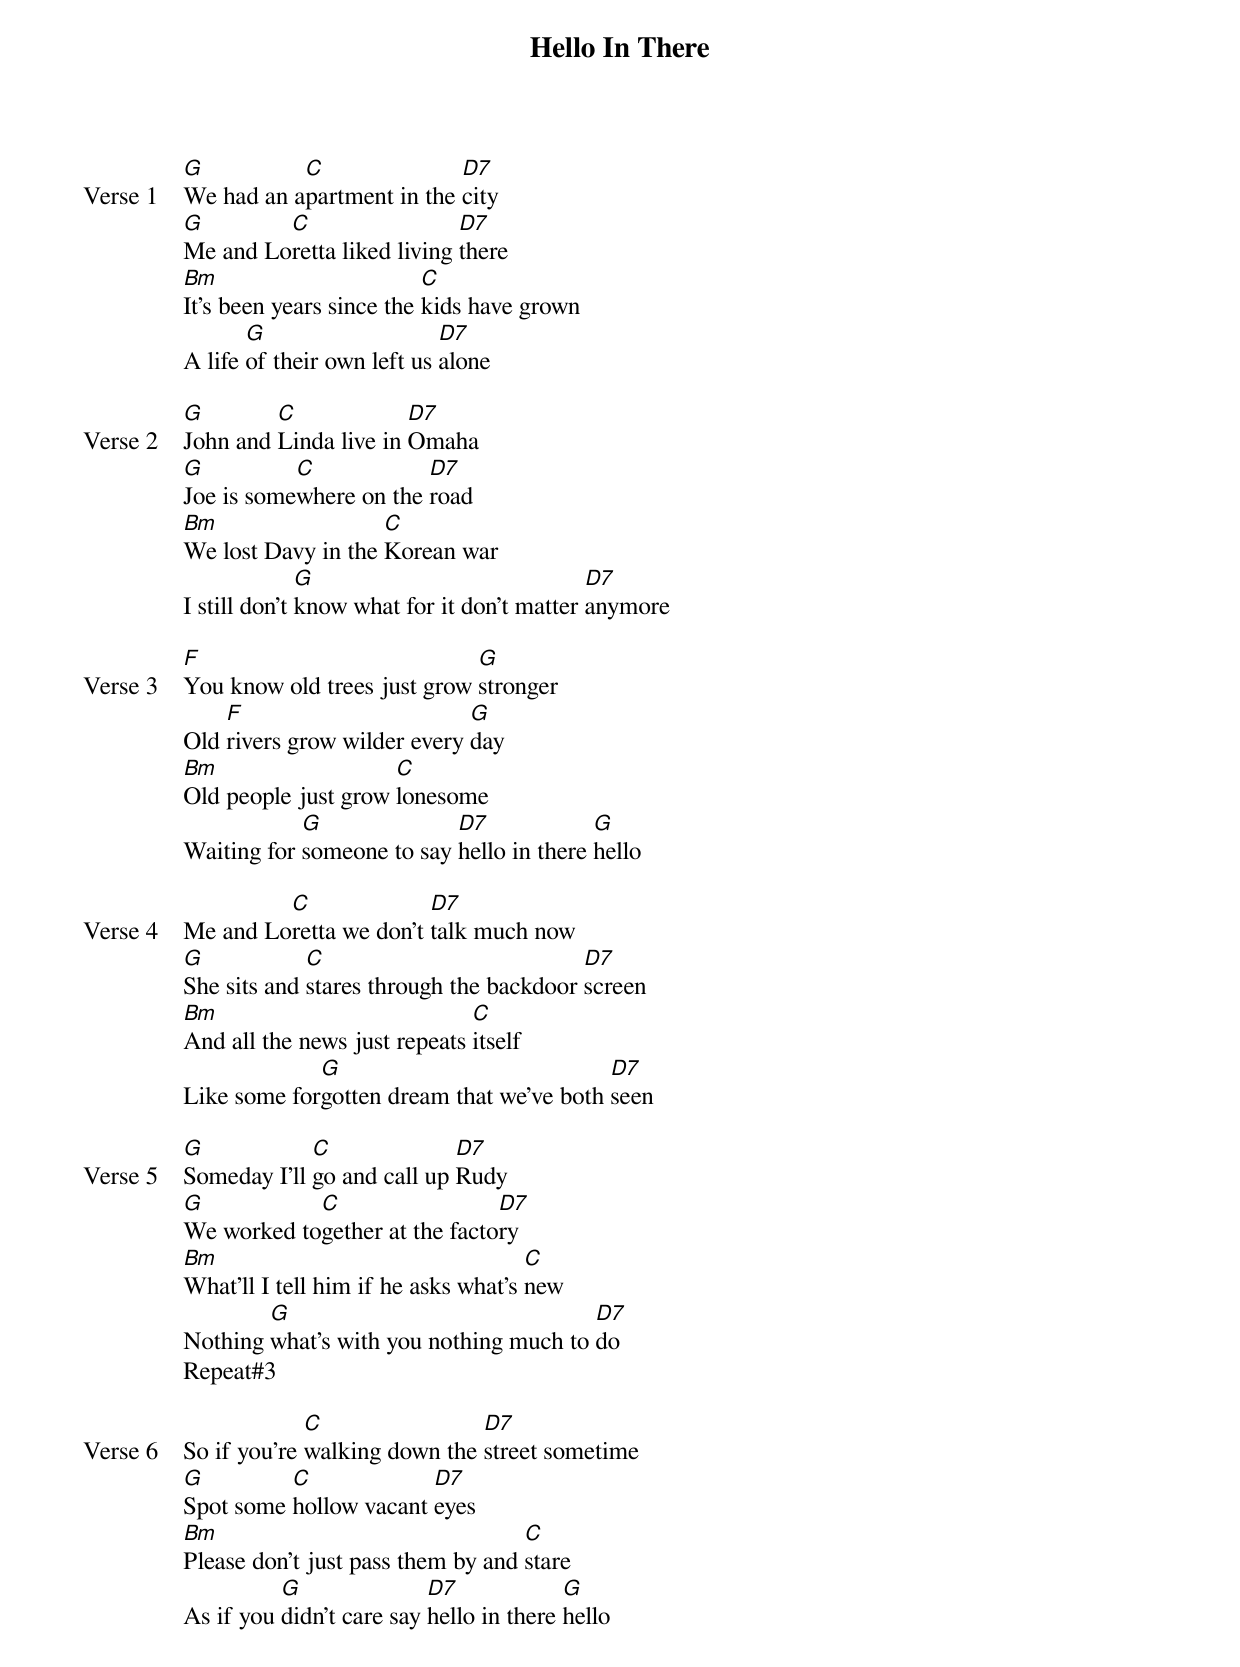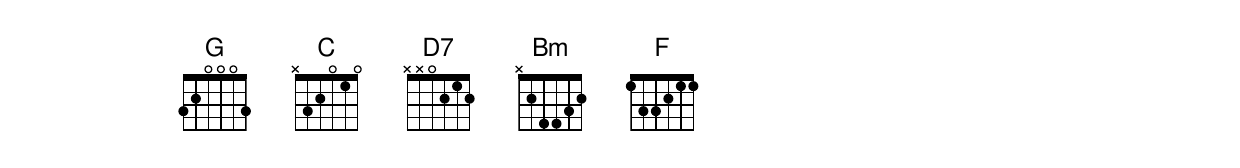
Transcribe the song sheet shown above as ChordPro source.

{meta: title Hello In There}
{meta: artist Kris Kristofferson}
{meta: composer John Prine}
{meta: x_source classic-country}
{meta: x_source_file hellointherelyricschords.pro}
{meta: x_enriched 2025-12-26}

{start_of_verse: Verse 1}
[G]We had an a[C]partment in the [D7]city
[G]Me and Lo[C]retta liked living [D7]there
[Bm]It's been years since the [C]kids have grown
A life [G]of their own left us [D7]alone
{end_of_verse}

{start_of_verse: Verse 2}
[G]John and [C]Linda live in [D7]Omaha
[G]Joe is some[C]where on the [D7]road
[Bm]We lost Davy in the [C]Korean war
I still don't [G]know what for it don't matter [D7]anymore
{end_of_verse}

{start_of_verse: Verse 3}
[F]You know old trees just grow [G]stronger
Old [F]rivers grow wilder every [G]day
[Bm]Old people just grow [C]lonesome
Waiting for [G]someone to say [D7]hello in there [G]hello
{end_of_verse}

{start_of_verse: Verse 4}
Me and Lo[C]retta we don't [D7]talk much now
[G]She sits and [C]stares through the backdoor [D7]screen
[Bm]And all the news just repeats [C]itself
Like some for[G]gotten dream that we've both [D7]seen
{end_of_verse}

{start_of_verse: Verse 5}
[G]Someday I'll [C]go and call up [D7]Rudy
[G]We worked to[C]gether at the facto[D7]ry
[Bm]What’ll I tell him if he asks what's [C]new
Nothing [G]what's with you nothing much to [D7]do
Repeat#3
{end_of_verse}

{start_of_verse: Verse 6}
So if you're [C]walking down the [D7]street sometime
[G]Spot some [C]hollow vacant [D7]eyes
[Bm]Please don't just pass them by and [C]stare
As if you [G]didn't care say [D7]hello in there [G]hello
{end_of_verse}
